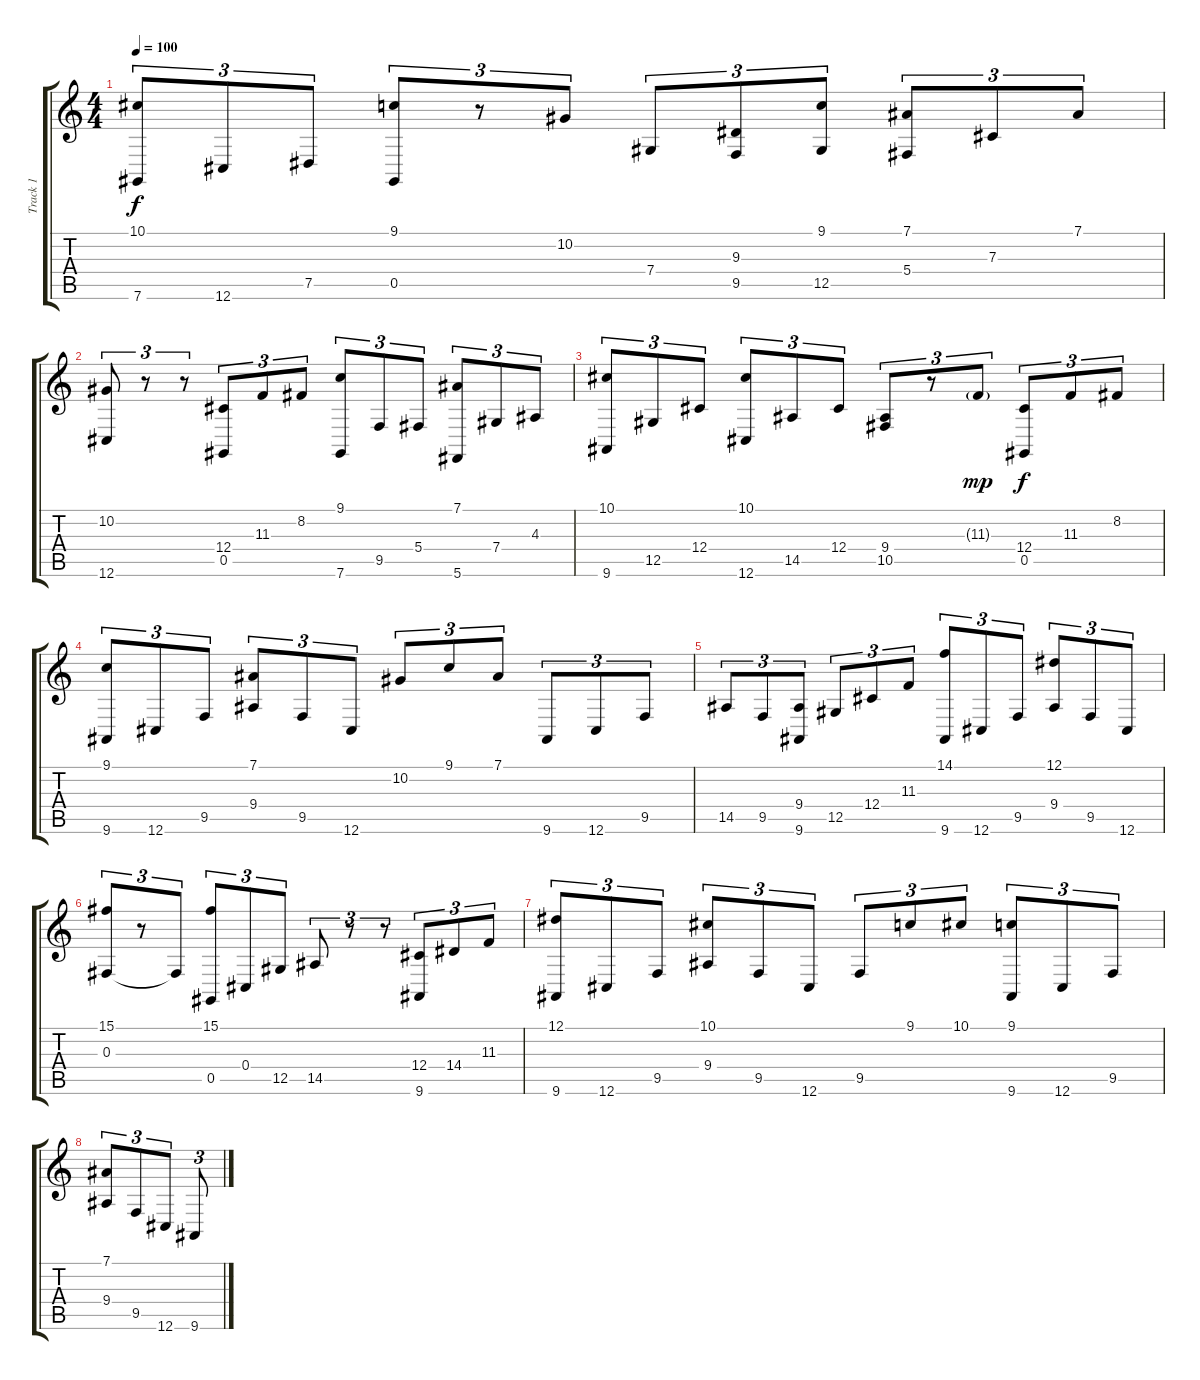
\track ("Track 1" "Track 1") {instrument acousticgrandpiano}
\staff {score tabs}
\tuning (Eb4 Bb3 Gb3 Db3 Ab2 Db2) {hide}
\ts (4 4)
\tempo 100
\clef g2
\ks c
(10.1 7.6).8{tu (3 2) dy f} 12.6.8{tu (3 2)} 7.5.8{tu (3 2)} (9.1 0.5).8{tu (3 2)} r.8{tu (3 2)} 10.2.8{tu (3 2)} 7.4.8{tu (3 2)} (9.3 9.5).8{tu (3 2)} (9.1 12.5).8{tu (3 2)} (7.1 5.4).8{tu (3 2)} 7.3.8{tu (3 2)} 7.1.8{tu (3 2)} |
(10.2 12.6).8{tu (3 2)} r.8{tu (3 2)} r.8{tu (3 2)} (12.4 0.5).8{tu (3 2)} 11.3.8{tu (3 2)} 8.2.8{tu (3 2)} (9.1 7.6).8{tu (3 2)} 9.5.8{tu (3 2)} 5.4.8{tu (3 2)} (7.1 5.6).8{tu (3 2)} 7.4.8{tu (3 2)} 4.3.8{tu (3 2)} |
(10.1 9.6).8{tu (3 2)} 12.5.8{tu (3 2)} 12.4.8{tu (3 2)} (10.1 12.6).8{tu (3 2)} 14.5.8{tu (3 2)} 12.4.8{tu (3 2)} (9.4 10.5).8{tu (3 2)} r.8{tu (3 2)} 11.3{g}.8{tu (3 2) dy mp} (12.4 0.5).8{tu (3 2) dy f} 11.3.8{tu (3 2)} 8.2.8{tu (3 2)} |
(9.1 9.6).8{tu (3 2)} 12.6.8{tu (3 2)} 9.5.8{tu (3 2)} (7.1 9.4).8{tu (3 2)} 9.5.8{tu (3 2)} 12.6.8{tu (3 2)} 10.2.8{tu (3 2)} 9.1.8{tu (3 2)} 7.1.8{tu (3 2)} 9.6.8{tu (3 2)} 12.6.8{tu (3 2)} 9.5.8{tu (3 2)} |
14.5.8{tu (3 2)} 9.5.8{tu (3 2)} (9.4 9.6).8{tu (3 2)} 12.5.8{tu (3 2)} 12.4.8{tu (3 2)} 11.3.8{tu (3 2)} (14.1 9.6).8{tu (3 2)} 12.6.8{tu (3 2)} 9.5.8{tu (3 2)} (12.1 9.4).8{tu (3 2)} 9.5.8{tu (3 2)} 12.6.8{tu (3 2)} |
(15.1 0.3).8{tu (3 2)} r.8{tu (3 2)} 0.3{t}.8{tu (3 2)} (15.1 0.5).8{tu (3 2)} 0.4.8{tu (3 2)} 12.5.8{tu (3 2)} 14.5.8{tu (3 2)} r.8{tu (3 2)} r.8{tu (3 2)} (12.4 9.6).8{tu (3 2)} 14.4.8{tu (3 2)} 11.3.8{tu (3 2)} |
(12.1 9.6).8{tu (3 2)} 12.6.8{tu (3 2)} 9.5.8{tu (3 2)} (10.1 9.4).8{tu (3 2)} 9.5.8{tu (3 2)} 12.6.8{tu (3 2)} 9.5.8{tu (3 2)} 9.1.8{tu (3 2)} 10.1.8{tu (3 2)} (9.1 9.6).8{tu (3 2)} 12.6.8{tu (3 2)} 9.5.8{tu (3 2)} |
(7.1 9.4).8{tu (3 2)} 9.5.8{tu (3 2)} 12.6.8{tu (3 2)} 9.6.8{tu (3 2)}
